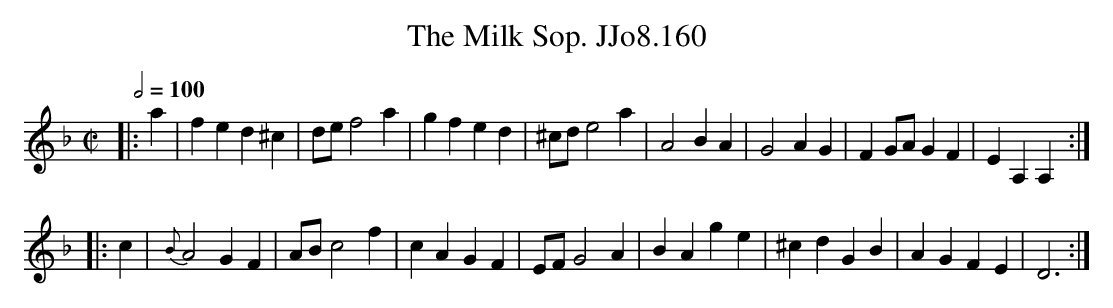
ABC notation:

X:1
T:Milk Sop. JJo8.160, The
M:C|
L:1/4
Q:1/2=100
K:Dm
|:a|fed^c|d/e/f2a|gfed|^c/d/e2a|A2BA|G2AG|FG/A/GF|EA,A,:|
|:c|{B}A2GF|A/B/c2f|cAGF|E/F/G2A|BAge|^cdGB|AGFE|D3:|
